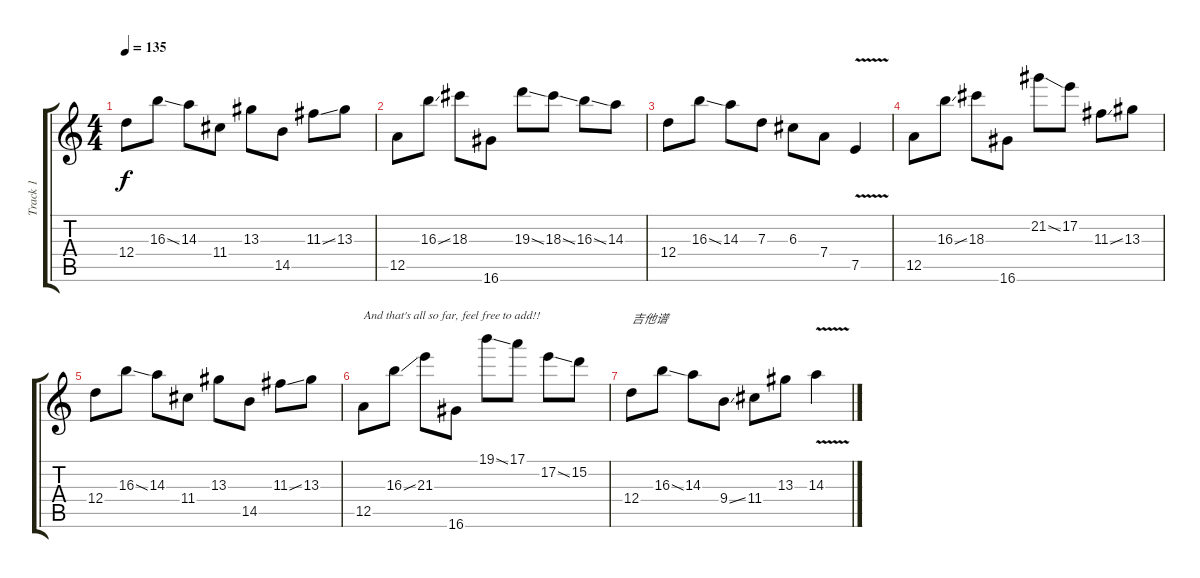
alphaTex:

\track ("Track 1" "Track 1") {instrument distortionguitar}
\staff {score tabs}
\tuning (E4 B3 G3 D3 A2 E2) {hide}
\ts (4 4)
\tempo 135
\clef g2
\ks c
12.4.8{dy f} 16.3{ss}.8 14.3.8 11.4.8 13.3.8 14.5.8 11.3{ss}.8 13.3.8 |
12.5.8 16.3{ss}.8 18.3.8 16.6.8 19.3{ss}.8 18.3{ss}.8 16.3{ss}.8 14.3.8 |
12.4.8 16.3{ss}.8 14.3.8 7.3.8 6.3.8 7.4.8 7.5{v}.4 |
12.5.8 16.3{ss}.8 18.3.8 16.6.8 21.2{ss}.8 17.2.8 11.3{ss}.8 13.3.8 |
12.4.8 16.3{ss}.8 14.3.8 11.4.8 13.3.8 14.5.8 11.3{ss}.8 13.3.8 |
12.5.8{txt "And that's all so far, feel free to add!!"} 16.3{ss}.8 21.3.8 16.6.8 19.1{ss}.8 17.1.8 17.2{ss}.8 15.2.8 |
12.4.8{txt "吉他谱"} 16.3{ss}.8 14.3.8 9.4{ss}.8 11.4.8 13.3.8 14.3{v}.4
